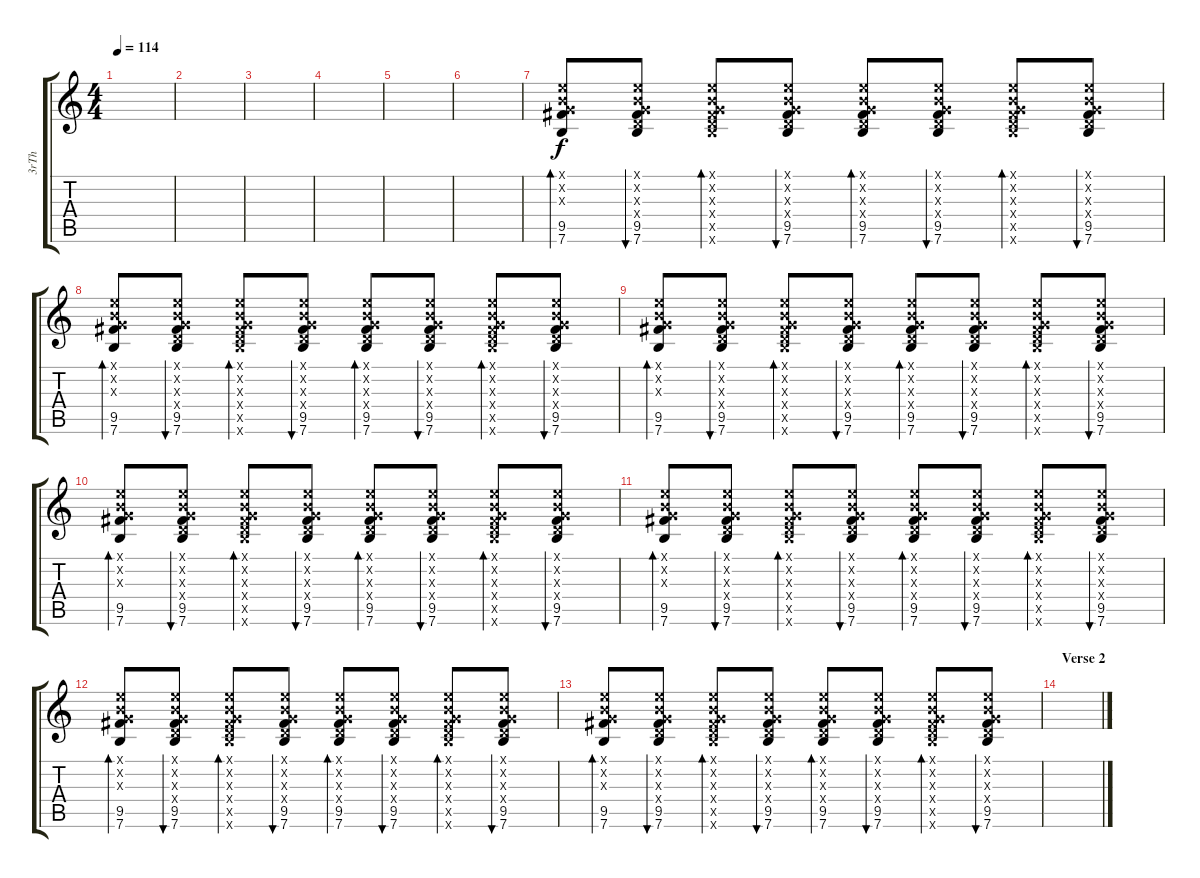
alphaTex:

\track ("3rTh" "3rTh") {instrument electricguitarjazz}
\staff {score tabs}
\tuning (E4 B3 G3 D3 A2 E2) {hide}
\ts (4 4)
\tempo 114
\clef g2
\ks c
|
|
|
|
|
|
(0.1{x} 0.2{x} 0.3{x} 9.5 7.6).8{bd 30} (0.1{x} 0.2{x} 0.3{x} 0.4{x} 9.5 7.6).8{bu 30} (0.1{x} 0.2{x} 0.3{x} 0.4{x} 9.5{x} 7.6{x}).8{bd 30} (0.1{x} 0.2{x} 0.3{x} 0.4{x} 9.5 7.6).8{bu 30} (0.1{x} 0.2{x} 0.3{x} 0.4{x} 9.5 7.6).8{bd 30} (0.1{x} 0.2{x} 0.3{x} 0.4{x} 9.5 7.6).8{bu 30} (0.1{x} 0.2{x} 0.3{x} 0.4{x} 9.5{x} 7.6{x}).8{bd 30} (0.1{x} 0.2{x} 0.3{x} 0.4{x} 9.5 7.6).8{bu 30} |
(0.1{x} 0.2{x} 0.3{x} 9.5 7.6).8{bd 30} (0.1{x} 0.2{x} 0.3{x} 0.4{x} 9.5 7.6).8{bu 30} (0.1{x} 0.2{x} 0.3{x} 0.4{x} 9.5{x} 7.6{x}).8{bd 30} (0.1{x} 0.2{x} 0.3{x} 0.4{x} 9.5 7.6).8{bu 30} (0.1{x} 0.2{x} 0.3{x} 0.4{x} 9.5 7.6).8{bd 30} (0.1{x} 0.2{x} 0.3{x} 0.4{x} 9.5 7.6).8{bu 30} (0.1{x} 0.2{x} 0.3{x} 0.4{x} 9.5{x} 7.6{x}).8{bd 30} (0.1{x} 0.2{x} 0.3{x} 0.4{x} 9.5 7.6).8{bu 30} |
(0.1{x} 0.2{x} 0.3{x} 9.5 7.6).8{bd 30} (0.1{x} 0.2{x} 0.3{x} 0.4{x} 9.5 7.6).8{bu 30} (0.1{x} 0.2{x} 0.3{x} 0.4{x} 9.5{x} 7.6{x}).8{bd 30} (0.1{x} 0.2{x} 0.3{x} 0.4{x} 9.5 7.6).8{bu 30} (0.1{x} 0.2{x} 0.3{x} 0.4{x} 9.5 7.6).8{bd 30} (0.1{x} 0.2{x} 0.3{x} 0.4{x} 9.5 7.6).8{bu 30} (0.1{x} 0.2{x} 0.3{x} 0.4{x} 9.5{x} 7.6{x}).8{bd 30} (0.1{x} 0.2{x} 0.3{x} 0.4{x} 9.5 7.6).8{bu 30} |
(0.1{x} 0.2{x} 0.3{x} 9.5 7.6).8{bd 30} (0.1{x} 0.2{x} 0.3{x} 0.4{x} 9.5 7.6).8{bu 30} (0.1{x} 0.2{x} 0.3{x} 0.4{x} 9.5{x} 7.6{x}).8{bd 30} (0.1{x} 0.2{x} 0.3{x} 0.4{x} 9.5 7.6).8{bu 30} (0.1{x} 0.2{x} 0.3{x} 0.4{x} 9.5 7.6).8{bd 30} (0.1{x} 0.2{x} 0.3{x} 0.4{x} 9.5 7.6).8{bu 30} (0.1{x} 0.2{x} 0.3{x} 0.4{x} 9.5{x} 7.6{x}).8{bd 30} (0.1{x} 0.2{x} 0.3{x} 0.4{x} 9.5 7.6).8{bu 30} |
(0.1{x} 0.2{x} 0.3{x} 9.5 7.6).8{bd 30} (0.1{x} 0.2{x} 0.3{x} 0.4{x} 9.5 7.6).8{bu 30} (0.1{x} 0.2{x} 0.3{x} 0.4{x} 9.5{x} 7.6{x}).8{bd 30} (0.1{x} 0.2{x} 0.3{x} 0.4{x} 9.5 7.6).8{bu 30} (0.1{x} 0.2{x} 0.3{x} 0.4{x} 9.5 7.6).8{bd 30} (0.1{x} 0.2{x} 0.3{x} 0.4{x} 9.5 7.6).8{bu 30} (0.1{x} 0.2{x} 0.3{x} 0.4{x} 9.5{x} 7.6{x}).8{bd 30} (0.1{x} 0.2{x} 0.3{x} 0.4{x} 9.5 7.6).8{bu 30} |
(0.1{x} 0.2{x} 0.3{x} 9.5 7.6).8{bd 30} (0.1{x} 0.2{x} 0.3{x} 0.4{x} 9.5 7.6).8{bu 30} (0.1{x} 0.2{x} 0.3{x} 0.4{x} 9.5{x} 7.6{x}).8{bd 30} (0.1{x} 0.2{x} 0.3{x} 0.4{x} 9.5 7.6).8{bu 30} (0.1{x} 0.2{x} 0.3{x} 0.4{x} 9.5 7.6).8{bd 30} (0.1{x} 0.2{x} 0.3{x} 0.4{x} 9.5 7.6).8{bu 30} (0.1{x} 0.2{x} 0.3{x} 0.4{x} 9.5{x} 7.6{x}).8{bd 30} (0.1{x} 0.2{x} 0.3{x} 0.4{x} 9.5 7.6).8{bu 30} |
(0.1{x} 0.2{x} 0.3{x} 9.5 7.6).8{bd 30} (0.1{x} 0.2{x} 0.3{x} 0.4{x} 9.5 7.6).8{bu 30} (0.1{x} 0.2{x} 0.3{x} 0.4{x} 9.5{x} 7.6{x}).8{bd 30} (0.1{x} 0.2{x} 0.3{x} 0.4{x} 9.5 7.6).8{bu 30} (0.1{x} 0.2{x} 0.3{x} 0.4{x} 9.5 7.6).8{bd 30} (0.1{x} 0.2{x} 0.3{x} 0.4{x} 9.5 7.6).8{bu 30} (0.1{x} 0.2{x} 0.3{x} 0.4{x} 9.5{x} 7.6{x}).8{bd 30} (0.1{x} 0.2{x} 0.3{x} 0.4{x} 9.5 7.6).8{bu 30} |
\section ("" "Verse 2")
